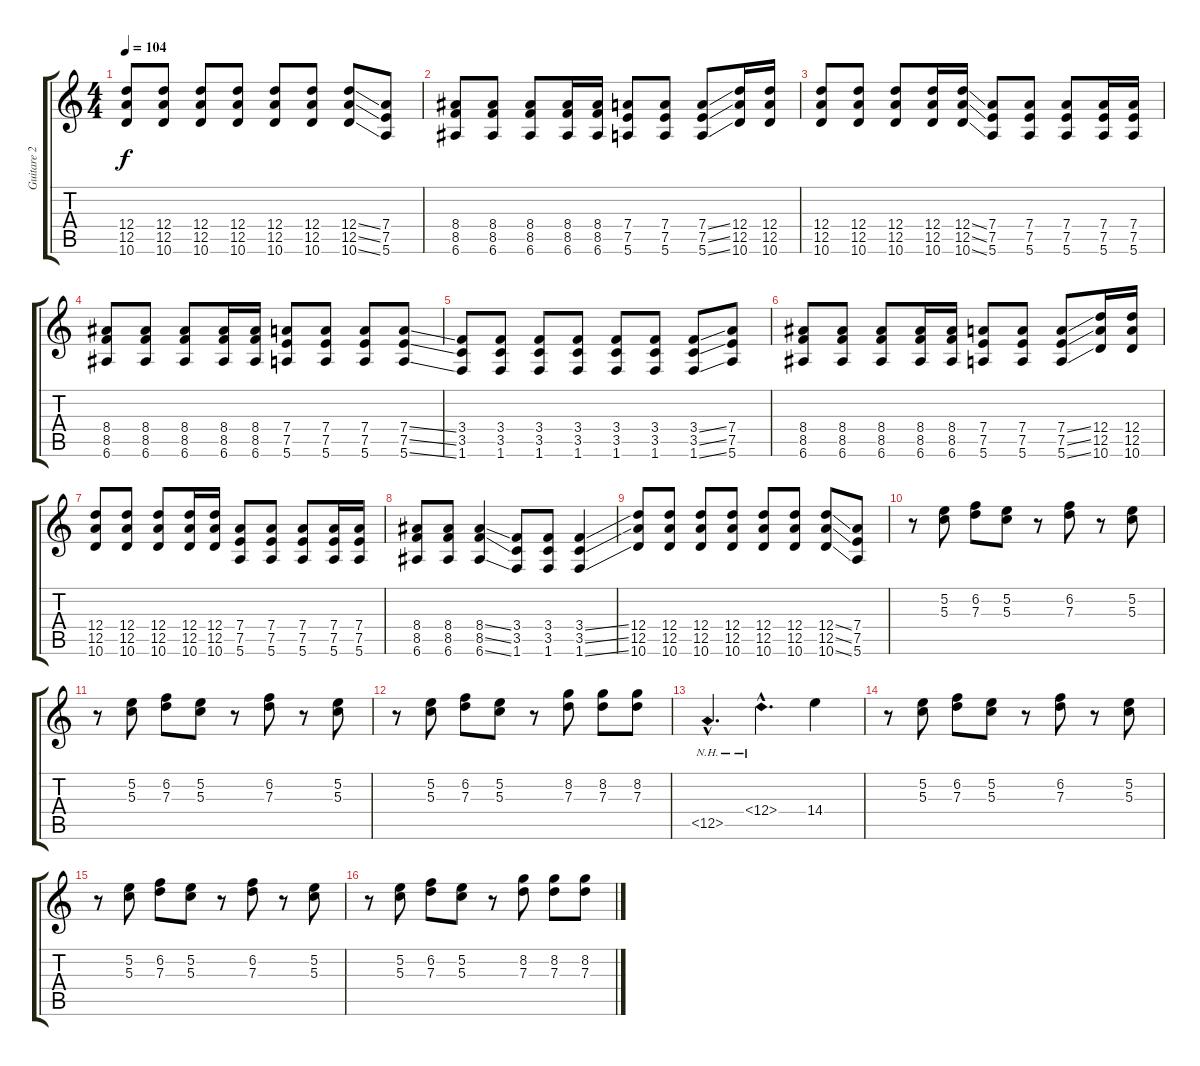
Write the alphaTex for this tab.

\track ("Guitare 2" "Guitare 2") {instrument distortionguitar}
\staff {score tabs}
\tuning (E4 B3 G3 D3 A2 E2) {hide}
\ts (4 4)
\tempo 104
\clef g2
\ks c
(12.4 12.5 10.6).8{dy f} (12.4 12.5 10.6).8 (12.4 12.5 10.6).8 (12.4 12.5 10.6).8 (12.4 12.5 10.6).8 (12.4 12.5 10.6).8 (12.4{ss} 12.5{ss} 10.6{ss}).8 (7.4 7.5 5.6).8 |
(8.4 8.5 6.6).8 (8.4 8.5 6.6).8 (8.4 8.5 6.6).8 (8.4 8.5 6.6).16 (8.4 8.5 6.6).16 (7.4 7.5 5.6).8 (7.4 7.5 5.6).8 (7.4{ss} 7.5{ss} 5.6{ss}).8 (12.4 12.5 10.6).16 (12.4 12.5 10.6).16 |
(12.4 12.5 10.6).8 (12.4 12.5 10.6).8 (12.4 12.5 10.6).8 (12.4 12.5 10.6).16 (12.4{ss} 12.5{ss} 10.6{ss}).16 (7.4 7.5 5.6).8 (7.4 7.5 5.6).8 (7.4 7.5 5.6).8 (7.4 7.5 5.6).16 (7.4 7.5 5.6).16 |
(8.4 8.5 6.6).8 (8.4 8.5 6.6).8 (8.4 8.5 6.6).8 (8.4 8.5 6.6).16 (8.4 8.5 6.6).16 (7.4 7.5 5.6).8 (7.4 7.5 5.6).8 (7.4 7.5 5.6).8 (7.4{ss} 7.5{ss} 5.6{ss}).8 |
(3.4 3.5 1.6).8 (3.4 3.5 1.6).8 (3.4 3.5 1.6).8 (3.4 3.5 1.6).8 (3.4 3.5 1.6).8 (3.4 3.5 1.6).8 (3.4{ss} 3.5{ss} 1.6{ss}).8 (7.4 7.5 5.6).8 |
(8.4 8.5 6.6).8 (8.4 8.5 6.6).8 (8.4 8.5 6.6).8 (8.4 8.5 6.6).16 (8.4 8.5 6.6).16 (7.4 7.5 5.6).8 (7.4 7.5 5.6).8 (7.4{ss} 7.5{ss} 5.6{ss}).8 (12.4 12.5 10.6).16 (12.4 12.5 10.6).16 |
(12.4 12.5 10.6).8 (12.4 12.5 10.6).8 (12.4 12.5 10.6).8 (12.4 12.5 10.6).16 (12.4 12.5 10.6).16 (7.4 7.5 5.6).8 (7.4 7.5 5.6).8 (7.4 7.5 5.6).8 (7.4 7.5 5.6).16 (7.4 7.5 5.6).16 |
(8.4 8.5 6.6).8 (8.4 8.5 6.6).8 (8.4{ss} 8.5{ss} 6.6{ss}).4 (3.4 3.5 1.6).8 (3.4 3.5 1.6).8 (3.4{ss} 3.5{ss} 1.6{ss}).4 |
(12.4 12.5 10.6).8 (12.4 12.5 10.6).8 (12.4 12.5 10.6).8 (12.4 12.5 10.6).8 (12.4 12.5 10.6).8 (12.4 12.5 10.6).8 (12.4{ss} 12.5{ss} 10.6{ss}).8 (7.4 7.5 5.6).8 |
r.8 (5.2 5.3).8 (6.2 7.3).8 (5.2 5.3).8 r.8 (6.2 7.3).8 r.8 (5.2 5.3).8 |
r.8 (5.2 5.3).8 (6.2 7.3).8 (5.2 5.3).8 r.8 (6.2 7.3).8 r.8 (5.2 5.3).8 |
r.8 (5.2 5.3).8 (6.2 7.3).8 (5.2 5.3).8 r.8 (8.2 7.3).8 (8.2 7.3).8 (8.2 7.3).8 |
12.5{nh hac}.4{d} 12.4{nh hac}.4{d} 14.4.4 |
r.8 (5.2 5.3).8 (6.2 7.3).8 (5.2 5.3).8 r.8 (6.2 7.3).8 r.8 (5.2 5.3).8 |
r.8 (5.2 5.3).8 (6.2 7.3).8 (5.2 5.3).8 r.8 (6.2 7.3).8 r.8 (5.2 5.3).8 |
r.8 (5.2 5.3).8 (6.2 7.3).8 (5.2 5.3).8 r.8 (8.2 7.3).8 (8.2 7.3).8 (8.2 7.3).8
